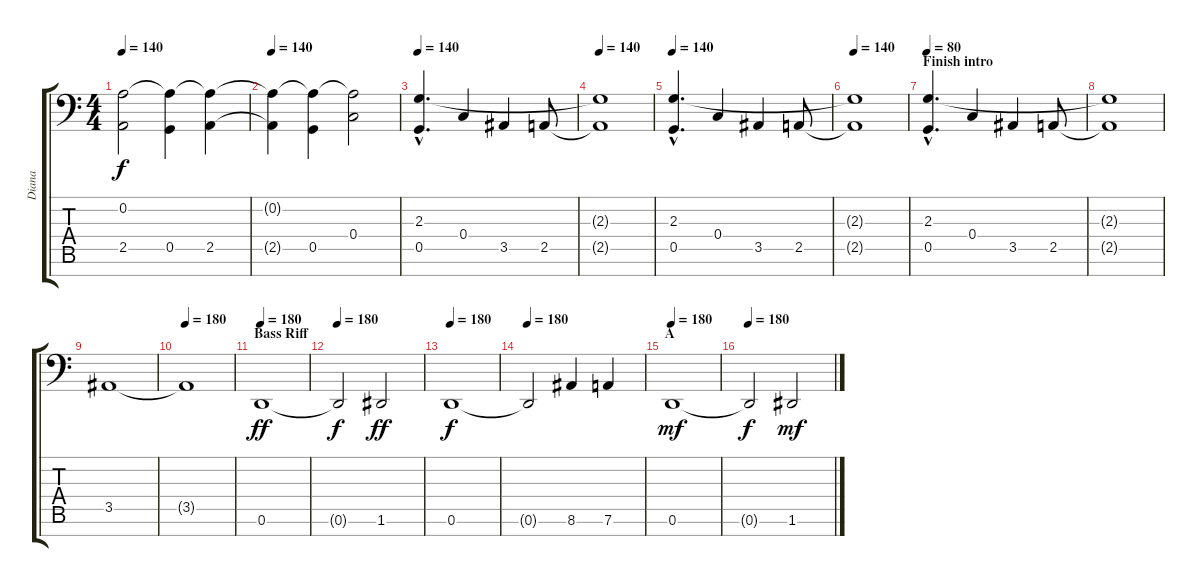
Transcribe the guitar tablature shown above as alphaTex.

\track ("Diana" "Diana") {instrument drawbarorgan}
\staff {score tabs}
\tuning (D4 A3 F3 C3 G2 D2 A1) {hide}
\ts (4 4)
\tempo 140
\clef f4
\ks c
(0.2 2.5).2{dy f} (0.2{t} 0.5).4 (0.2{t} 2.5).4 |
\tempo 140
(0.2{t} 2.5{t}).4 (0.2{t} 0.5).4 (0.2{t} 0.4).2 |
\tempo 140
(2.3{hac} 0.5{hac}).4{d} 0.4.4 3.5.4 2.5.8 |
\tempo 140
(2.3{t} 2.5{t}).1 |
\tempo 140
(2.3{hac} 0.5{hac}).4{d} 0.4.4 3.5.4 2.5.8 |
\tempo 140
(2.3{t} 2.5{t}).1 |
\section ("" "Finish intro")
\tempo 80
(2.3{hac} 0.5{hac}).4{d} 0.4.4 3.5.4 2.5.8 |
(2.3{t} 2.5{t}).1 |
3.5.1 |
\tempo 180
3.5{t}.1 |
\section ("" "Bass Riff")
\tempo 180
0.6.1{dy ff} |
\tempo 180
0.6{t}.2{dy f} 1.6.2{dy ff} |
\tempo 180
0.6.1{dy f} |
\tempo 180
0.6{t}.2 8.6.4 7.6.4 |
\section ("" "A")
\tempo 180
0.6.1{dy mf} |
\tempo 180
0.6{t}.2{dy f} 1.6.2{dy mf}
